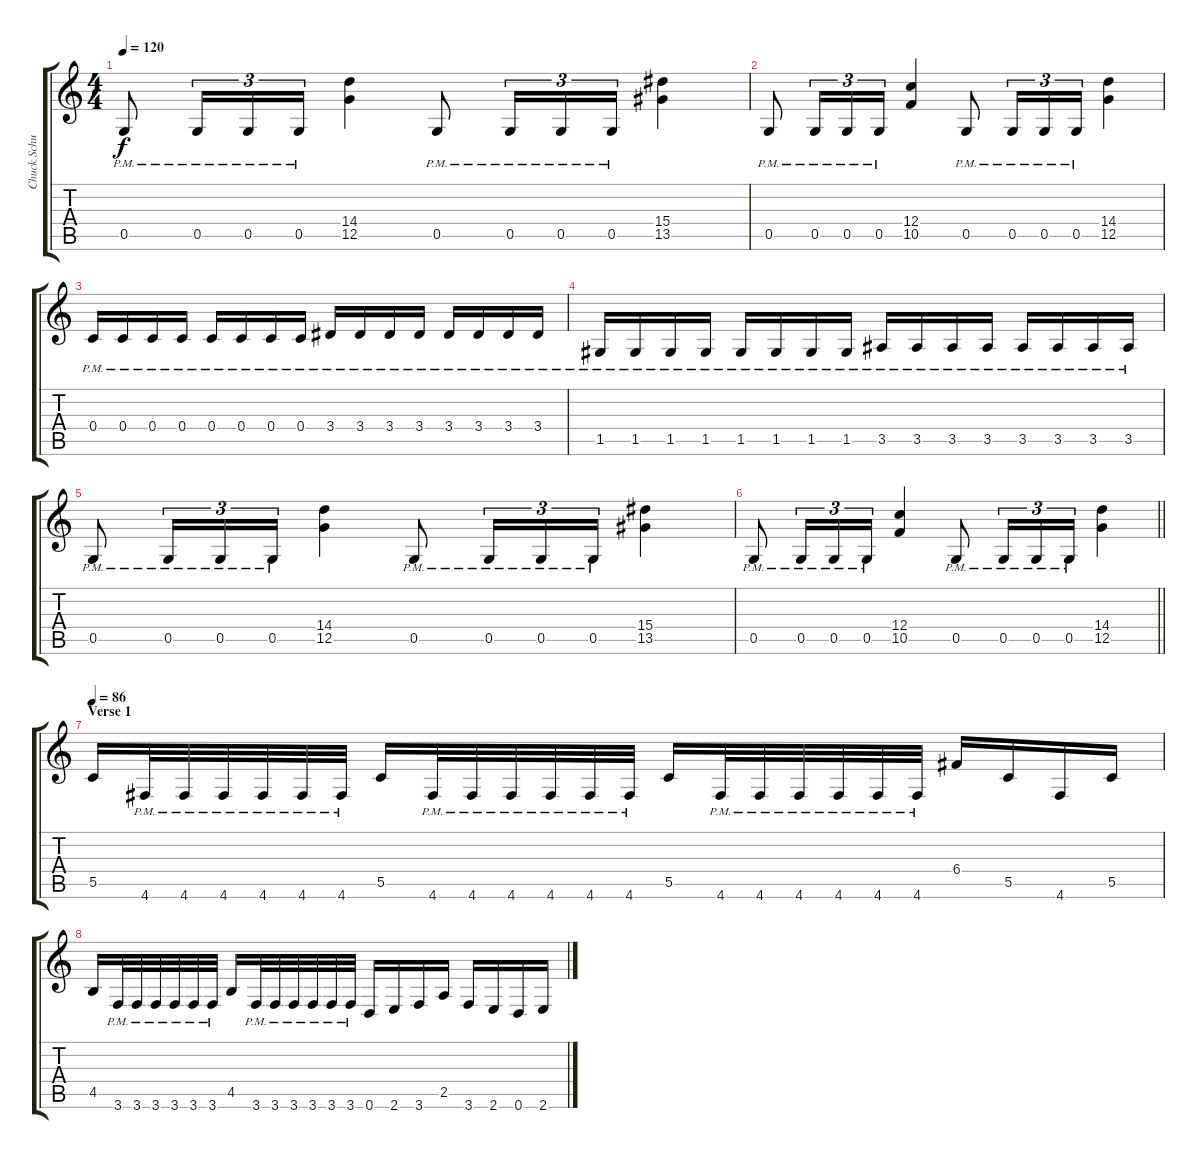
\track ("Chuck Schuldiner Rhythm" "Chuck Schu") {instrument distortionguitar}
\staff {score tabs}
\tuning (D4 A3 F3 C3 G2 D2) {hide}
\ts (4 4)
\tempo 120
\clef g2
\ks c
0.5{pm}.8{dy f} 0.5{pm}.16{tu (3 2)} 0.5{pm}.16{tu (3 2)} 0.5{pm}.16{tu (3 2)} (14.4 12.5).4 0.5{pm}.8 0.5{pm}.16{tu (3 2)} 0.5{pm}.16{tu (3 2)} 0.5{pm}.16{tu (3 2)} (15.4 13.5).4 |
0.5{pm}.8 0.5{pm}.16{tu (3 2)} 0.5{pm}.16{tu (3 2)} 0.5{pm}.16{tu (3 2)} (12.4 10.5).4 0.5{pm}.8 0.5{pm}.16{tu (3 2)} 0.5{pm}.16{tu (3 2)} 0.5{pm}.16{tu (3 2)} (14.4 12.5).4 |
0.4{pm}.16 0.4{pm}.16 0.4{pm}.16 0.4{pm}.16 0.4{pm}.16 0.4{pm}.16 0.4{pm}.16 0.4{pm}.16 3.4{pm}.16 3.4{pm}.16 3.4{pm}.16 3.4{pm}.16 3.4{pm}.16 3.4{pm}.16 3.4{pm}.16 3.4{pm}.16 |
1.5{pm}.16 1.5{pm}.16 1.5{pm}.16 1.5{pm}.16 1.5{pm}.16 1.5{pm}.16 1.5{pm}.16 1.5{pm}.16 3.5{pm}.16 3.5{pm}.16 3.5{pm}.16 3.5{pm}.16 3.5{pm}.16 3.5{pm}.16 3.5{pm}.16 3.5{pm}.16 |
0.5{pm}.8 0.5{pm}.16{tu (3 2)} 0.5{pm}.16{tu (3 2)} 0.5{pm}.16{tu (3 2)} (14.4 12.5).4 0.5{pm}.8 0.5{pm}.16{tu (3 2)} 0.5{pm}.16{tu (3 2)} 0.5{pm}.16{tu (3 2)} (15.4 13.5).4 |
\barLineRight lightlight
0.5{pm}.8 0.5{pm}.16{tu (3 2)} 0.5{pm}.16{tu (3 2)} 0.5{pm}.16{tu (3 2)} (12.4 10.5).4 0.5{pm}.8 0.5{pm}.16{tu (3 2)} 0.5{pm}.16{tu (3 2)} 0.5{pm}.16{tu (3 2)} (14.4 12.5).4 |
\section ("" "Verse 1")
\tempo 86
5.5.16 4.6{pm}.32 4.6{pm}.32 4.6{pm}.32 4.6{pm}.32 4.6{pm}.32 4.6{pm}.32 5.5.16 4.6{pm}.32 4.6{pm}.32 4.6{pm}.32 4.6{pm}.32 4.6{pm}.32 4.6{pm}.32 5.5.16 4.6{pm}.32 4.6{pm}.32 4.6{pm}.32 4.6{pm}.32 4.6{pm}.32 4.6{pm}.32 6.4.16 5.5.16 4.6.16 5.5.16 |
4.5.16 3.6{pm}.32 3.6{pm}.32 3.6{pm}.32 3.6{pm}.32 3.6{pm}.32 3.6{pm}.32 4.5.16 3.6{pm}.32 3.6{pm}.32 3.6{pm}.32 3.6{pm}.32 3.6{pm}.32 3.6{pm}.32 0.6.16 2.6.16 3.6.16 2.5.16 3.6.16 2.6.16 0.6.16 2.6.16
